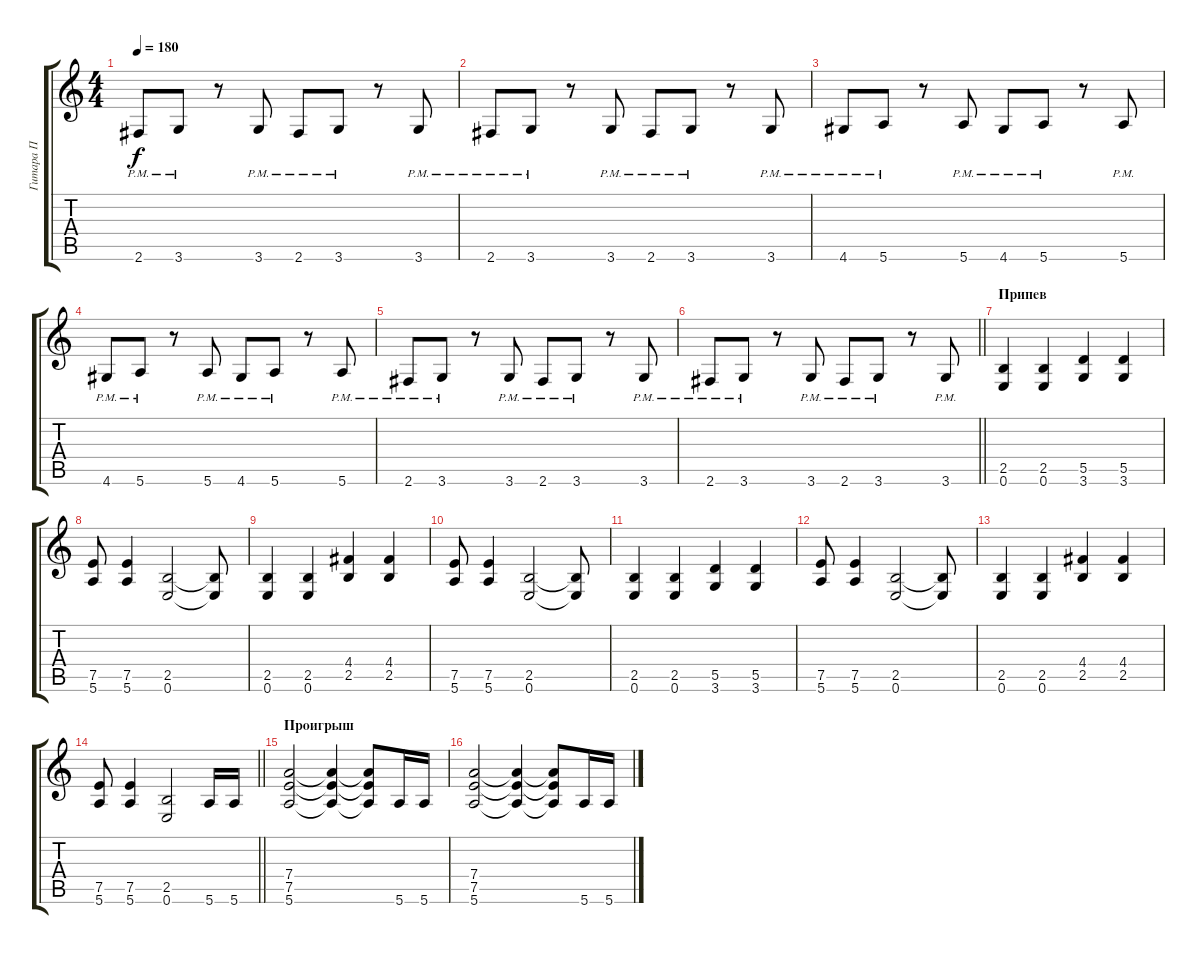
\track ("Гитара П" "Гитара П") {instrument overdrivenguitar}
\staff {score tabs}
\tuning (E4 B3 G3 D3 A2 E2) {hide}
\ts (4 4)
\tempo 180
\clef g2
\ks c
2.6{pm}.8{dy f} 3.6{pm}.8 r.8 3.6{pm}.8 2.6{pm}.8 3.6{pm}.8 r.8 3.6{pm}.8 |
2.6{pm}.8 3.6{pm}.8 r.8 3.6{pm}.8 2.6{pm}.8 3.6{pm}.8 r.8 3.6{pm}.8 |
4.6{pm}.8 5.6{pm}.8 r.8 5.6{pm}.8 4.6{pm}.8 5.6{pm}.8 r.8 5.6{pm}.8 |
4.6{pm}.8 5.6{pm}.8 r.8 5.6{pm}.8 4.6{pm}.8 5.6{pm}.8 r.8 5.6{pm}.8 |
2.6{pm}.8 3.6{pm}.8 r.8 3.6{pm}.8 2.6{pm}.8 3.6{pm}.8 r.8 3.6{pm}.8 |
\barLineRight lightlight
2.6{pm}.8 3.6{pm}.8 r.8 3.6{pm}.8 2.6{pm}.8 3.6{pm}.8 r.8 3.6{pm}.8 |
\section ("" "Припев")
(2.5 0.6).4 (2.5 0.6).4 (5.5 3.6).4 (5.5 3.6).4 |
(7.5 5.6).8 (7.5 5.6).4 (2.5 0.6).2 (2.5{t} 0.6{t}).8 |
(2.5 0.6).4 (2.5 0.6).4 (4.4 2.5).4 (4.4 2.5).4 |
(7.5 5.6).8 (7.5 5.6).4 (2.5 0.6).2 (2.5{t} 0.6{t}).8 |
(2.5 0.6).4 (2.5 0.6).4 (5.5 3.6).4 (5.5 3.6).4 |
(7.5 5.6).8 (7.5 5.6).4 (2.5 0.6).2 (2.5{t} 0.6{t}).8 |
(2.5 0.6).4 (2.5 0.6).4 (4.4 2.5).4 (4.4 2.5).4 |
\barLineRight lightlight
(7.5 5.6).8 (7.5 5.6).4 (2.5 0.6).2 5.6.16 5.6.16 |
\section ("" "Проигрыш")
(7.4 7.5 5.6).2 (7.4{t} 7.5{t} 5.6{t}).4 (7.4{t} 7.5{t} 5.6{t}).8 5.6.16 5.6.16 |
(7.4 7.5 5.6).2 (7.4{t} 7.5{t} 5.6{t}).4 (7.4{t} 7.5{t} 5.6{t}).8 5.6.16 5.6.16
